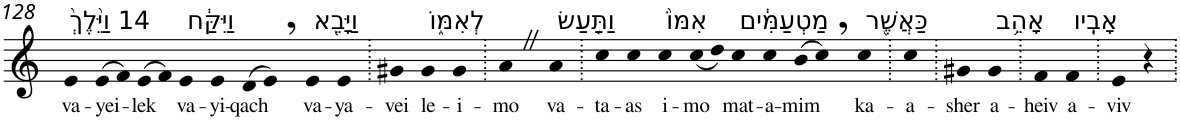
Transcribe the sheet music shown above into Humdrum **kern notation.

**kern	**text
*part1	*part1
*staff1	*staff1
*I"Piano	*
*I'Pno	*
!!LO:PB:g=z
*clefG2	*
*k[]	*
=128	=128
!LO:TX:a:t=14 וַיֵּ֙לֶךְ֙	!
!	!LO:LY:b
4e	va-
!	!LO:LY:b
(>8e	-yei-
8f)	.
!	!LO:LY:b
(>8e	-lek
8f)	.
!LO:TX:a:t=וַיִּקַּ֔ח	!
!	!LO:LY:b
4e	va-
!	!LO:LY:b
4e	-yi-
!	!LO:LY:b
(>8d	-qach
8e,)	.
!LO:TX:a:t=וַיָּבֵ֖א	!
!	!LO:LY:b
4e	va-
!	!LO:LY:b
4e	-ya-
=129.	=129.
!	!LO:LY:b
4g#X	-vei
!LO:TX:a:t=לְאִמּ֑וֹ	!
!	!LO:LY:b
4g#	le-
!	!LO:LY:b
4g#	-i-
=130.	=130.
!	!LO:LY:b
4aZ	-mo
!LO:TX:a:t=וַתַּ֤עַשׂ	!
!	!LO:LY:b
4a	va-
=131.	=131.
!	!LO:LY:b
4cc	-ta-
!	!LO:LY:b
4cc	-as
!LO:TX:a:t=אִמּוֹ֙	!
!	!LO:LY:b
4cc	i-
!	!LO:LY:b
(<8cc	-mo
8dd)	.
!LO:TX:a:t=מַטְעַמִּ֔ים	!
!	!LO:LY:b
4cc	mat-
!	!LO:LY:b
4cc	-a-
!	!LO:LY:b
(>8b	-mim
8cc,)	.
!LO:TX:a:t=כַּאֲשֶׁ֖ר	!
!	!LO:LY:b
4cc	ka-
=132.	=132.
!	!LO:LY:b
4cc	-a-
=133.	=133.
!	!LO:LY:b
4g#X	-sher
!LO:TX:a:t=אָהֵ֥ב	!
!	!LO:LY:b
4g#	a-
=134.	=134.
!	!LO:LY:b
4f	-heiv
!LO:TX:a:t=אָבִֽיו	!
!	!LO:LY:b
4f	a-
=135.	=135.
!	!LO:LY:b
4e	-viv
4r	.
=.	=.
*-	*-
